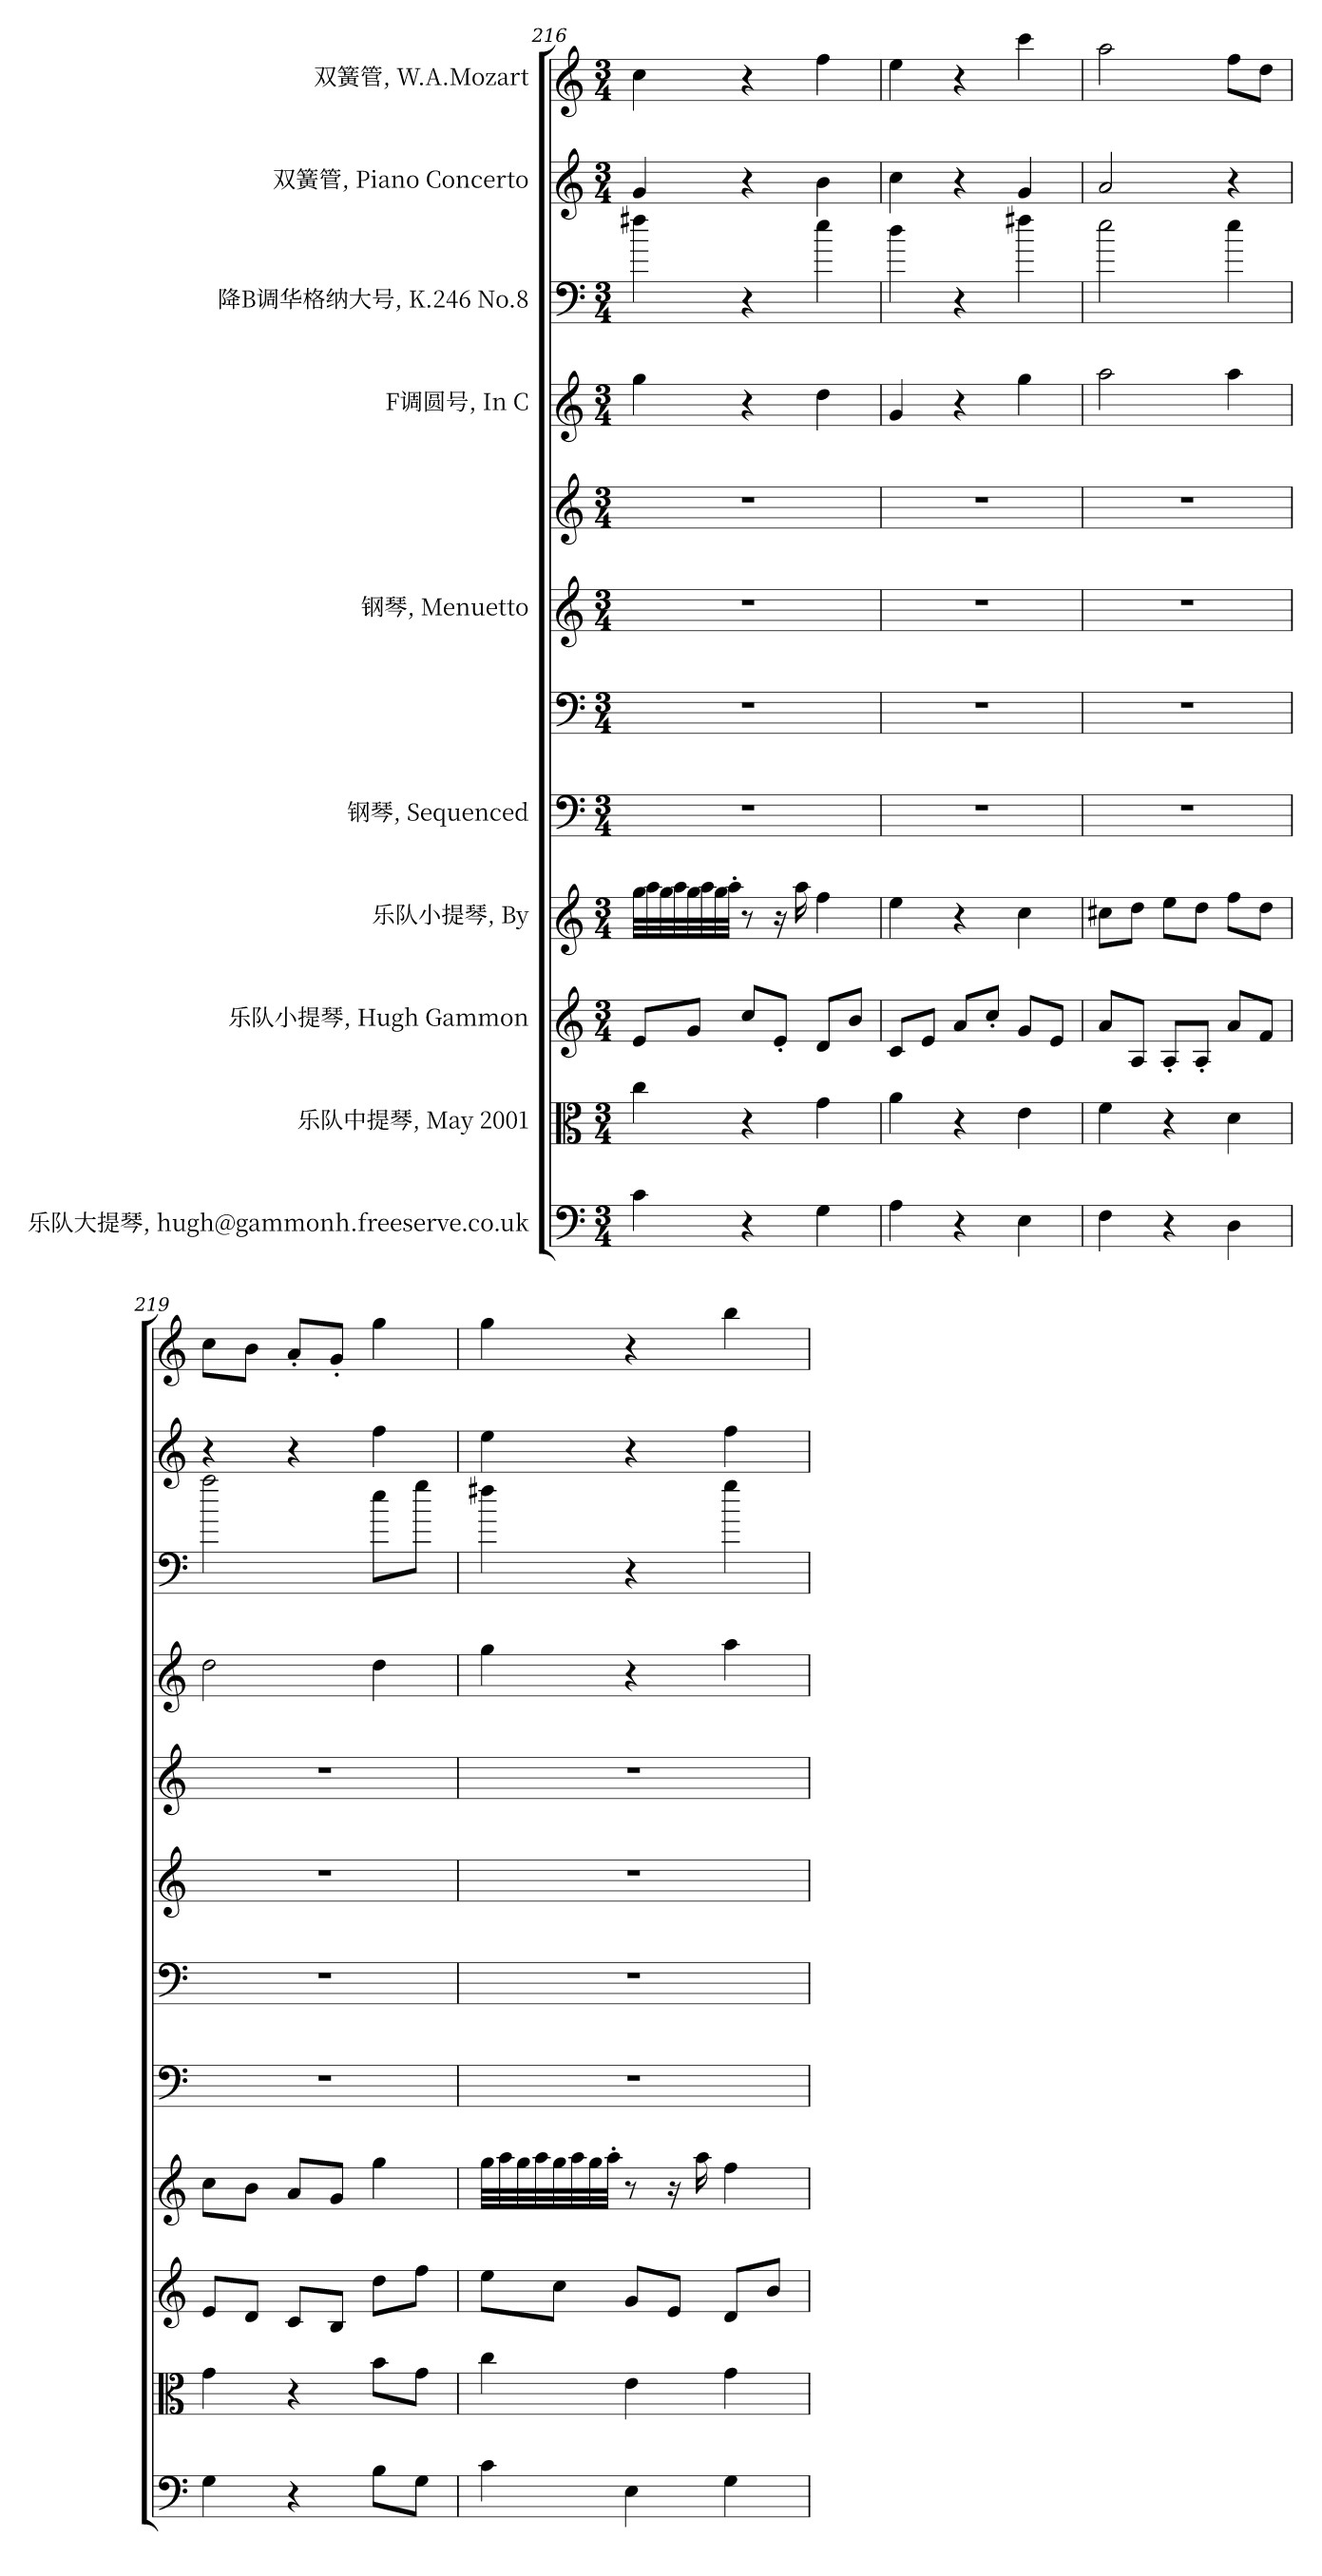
**kern	**kern	**kern	**kern	**kern	**kern	**kern	**kern	**kern	**kern	**kern	**kern
*part10	*part9	*part8	*part7	*part6	*part6	*part5	*part5	*part4	*part3	*part2	*part1
*staff12	*staff11	*staff10	*staff9	*staff8	*staff7	*staff6	*staff5	*staff4	*staff3	*staff2	*staff1
*I"乐队大提琴, hugh@gammonh.freeserve.co.uk	*I"乐队中提琴, May 2001	*I"乐队小提琴, Hugh Gammon	*I"乐队小提琴,         By	*I"钢琴, Sequenced	*	*I"钢琴, Menuetto	*	*I"F调圆号, In C	*I"降B调华格纳大号, K.246 No.8	*I"双簧管, Piano Concerto	*I"双簧管, W.A.Mozart
*clefF4	*clefC3	*clefG2	*clefG2	*clefF4	*clefF4	*clefG2	*clefG2	*clefG2	*clefF4	*clefG2	*clefG2
*	*	*	*	*	*	*	*	*ITrd4c7	*ITrd1c2	*	*
*k[]	*k[]	*k[]	*k[]	*k[]	*k[]	*k[]	*k[]	*k[b-]	*k[b-e-]	*k[]	*k[]
*M3/4	*M3/4	*M3/4	*M3/4	*M3/4	*M3/4	*M3/4	*M3/4	*M3/4	*M3/4	*M3/4	*M3/4
=216	=216	=216	=216	=216	=216	=216	=216	=216	=216	=216	=216
4c\	4cc\	8e/L	32gg\LLL	2.r	2.r	2.r	2.r	4cc\	4een\	4g/	4cc\
.	.	.	32aa\	.	.	.	.	.	.	.	.
.	.	.	32gg\	.	.	.	.	.	.	.	.
.	.	.	32aa\	.	.	.	.	.	.	.	.
.	.	8g/J	32gg\	.	.	.	.	.	.	.	.
.	.	.	32aa\	.	.	.	.	.	.	.	.
.	.	.	32gg\	.	.	.	.	.	.	.	.
.	.	.	32aa'\JJJ	.	.	.	.	.	.	.	.
4r	4r	8cc/L	8r	.	.	.	.	4r	4r	4r	4r
.	.	8e'/J	16r	.	.	.	.	.	.	.	.
.	.	.	16aa\	.	.	.	.	.	.	.	.
4G\	4g\	8d/L	4ff\	.	.	.	.	4g\	4dd\	4b\	4ff\
.	.	8b/J	.	.	.	.	.	.	.	.	.
!!LO:PB:g=z
=217	=217	=217	=217	=217	=217	=217	=217	=217	=217	=217	=217
4A\	4a\	8c/L	4ee\	2.r	2.r	2.r	2.r	4c/	4cc\	4cc\	4ee\
.	.	8e/J	.	.	.	.	.	.	.	.	.
4r	4r	8a/L	4r	.	.	.	.	4r	4r	4r	4r
.	.	8cc'/J	.	.	.	.	.	.	.	.	.
4E\	4e\	8g/L	4cc\	.	.	.	.	4cc\	4een\	4g/	4ccc\
.	.	8e/J	.	.	.	.	.	.	.	.	.
=218	=218	=218	=218	=218	=218	=218	=218	=218	=218	=218	=218
4F\	4f\	8a/L	8cc#X\L	2.r	2.r	2.r	2.r	2dd\	2dd\	2a/	2aa\
.	.	8A/J	8dd\J	.	.	.	.	.	.	.	.
4r	4r	8A'/L	8ee\L	.	.	.	.	.	.	.	.
.	.	8A'/J	8dd\J	.	.	.	.	.	.	.	.
4D\	4d\	8a/L	8ff\L	.	.	.	.	4dd\	4dd\	4r	8ff\L
.	.	8f/J	8dd\J	.	.	.	.	.	.	.	8dd\J
=219	=219	=219	=219	=219	=219	=219	=219	=219	=219	=219	=219
4G\	4g\	8e/L	8cc\L	2.r	2.r	2.r	2.r	2g\	2gg\	4r	8cc\L
.	.	8d/J	8b\J	.	.	.	.	.	.	.	8b\J
4r	4r	8c/L	8a/L	.	.	.	.	.	.	4r	8a'/L
.	.	8B/J	8g/J	.	.	.	.	.	.	.	8g'/J
8B\L	8b\L	8dd\L	4gg\	.	.	.	.	4g\	8dd\L	4ff\	4gg\
8G\J	8g\J	8ff\J	.	.	.	.	.	.	8ff\J	.	.
=220	=220	=220	=220	=220	=220	=220	=220	=220	=220	=220	=220
4c\	4cc\	8ee\L	32gg\LLL	2.r	2.r	2.r	2.r	4cc\	4een\	4ee\	4gg\
.	.	.	32aa\	.	.	.	.	.	.	.	.
.	.	.	32gg\	.	.	.	.	.	.	.	.
.	.	.	32aa\	.	.	.	.	.	.	.	.
.	.	8cc\J	32gg\	.	.	.	.	.	.	.	.
.	.	.	32aa\	.	.	.	.	.	.	.	.
.	.	.	32gg\	.	.	.	.	.	.	.	.
.	.	.	32aa'\JJJ	.	.	.	.	.	.	.	.
4E\	4e\	8g/L	8r	.	.	.	.	4r	4r	4r	4r
.	.	8e/J	16r	.	.	.	.	.	.	.	.
.	.	.	16aa\	.	.	.	.	.	.	.	.
4G\	4g\	8d/L	4ff\	.	.	.	.	4dd\	4ff\	4ff\	4bb\
.	.	8b/J	.	.	.	.	.	.	.	.	.
=	=	=	=	=	=	=	=	=	=	=	=
*-	*-	*-	*-	*-	*-	*-	*-	*-	*-	*-	*-
